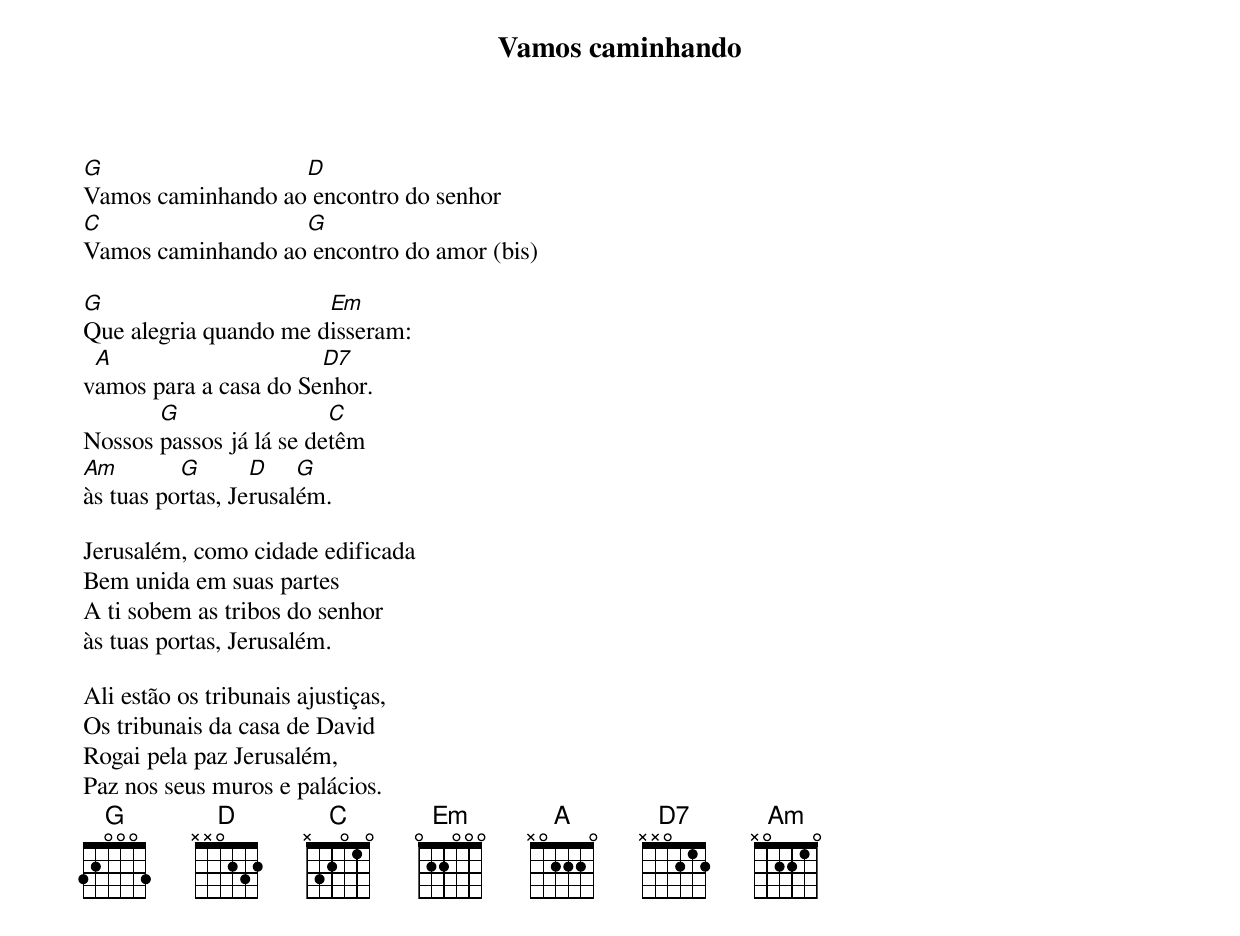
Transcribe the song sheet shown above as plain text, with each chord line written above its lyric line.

Vamos caminhando

G                  D
Vamos caminhando ao encontro do senhor
C                  G
Vamos caminhando ao encontro do amor (bis)

G                      Em
Que alegria quando me disseram:
 A                     D7
vamos para a casa do Senhor.
       G                 C
Nossos passos já lá se detêm
Am        G       D    G
às tuas portas, Jerusalém.

Jerusalém, como cidade edificada
Bem unida em suas partes
A ti sobem as tribos do senhor
às tuas portas, Jerusalém.

Ali estão os tribunais ajustiças,
Os tribunais da casa de David
Rogai pela paz Jerusalém,
Paz nos seus muros e palácios.
